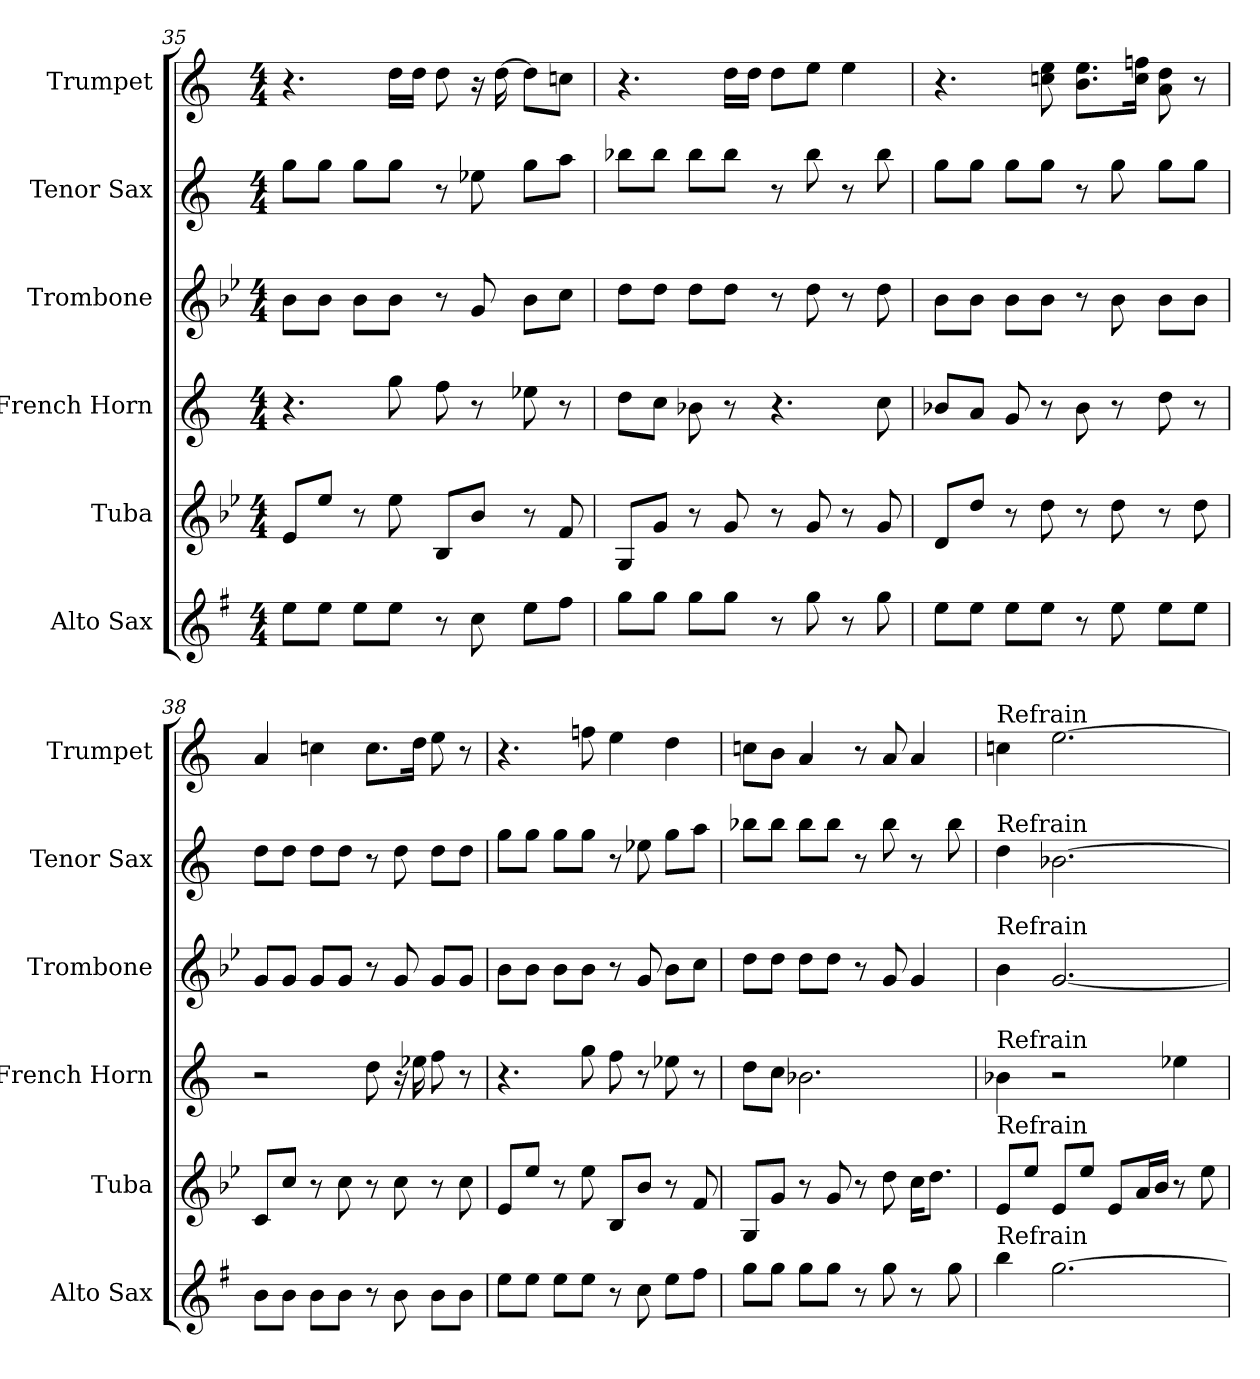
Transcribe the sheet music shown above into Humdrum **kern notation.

**kern	**kern	**kern	**kern	**kern	**kern
*part6	*part5	*part4	*part3	*part2	*part1
*staff6	*staff5	*staff4	*staff3	*staff2	*staff1
*I"Alto Sax	*I"Tuba	*I"French Horn	*I"Trombone	*I"Tenor Sax	*I"Trumpet
*I'Alto Sax	*I'Tuba	*I'French Horn	*I'Trombone	*I'Tenor Sax	*I'Trumpet
*clefG2	*clefG2	*clefG2	*clefG2	*clefG2	*clefG2
*ITrd5c9	*ITrd15c26	*ITrd8c14	*ITrd8c14	*ITrd8c14	*ITrd1c2
*k[b-e-]	*k[b-e-]	*	*k[b-e-]	*	*
*M4/4	*M4/4	*M4/4	*M4/4	*M4/4	*M4/4
=35	=35	=35	=35	=35	=35
8gL	8EE-L	4.r	8B-L	8gL	4.r
8gJ	8E-J	.	8B-J	8gJ	.
8gL	8r	.	8B-L	8gL	.
8gJ	8E-	8g	8B-J	8gJ	16ccLL
.	.	.	.	.	16ccJJ
8r	8BBB-L	8f	8r	8r	8cc
8e-	8BB-J	8r	8G	8e-	16r
.	.	.	.	.	[16cc
8gL	8r	8e-	8B-L	8gL	8ccL]
8aJ	8FF	8r	8cJ	8aJ	8b-J
=36	=36	=36	=36	=36	=36
8b-L	8GGGL	8dL	8dL	8b-L	4.r
8b-J	8GGJ	8cJ	8dJ	8b-J	.
8b-L	8r	8B-	8dL	8b-L	.
8b-J	8GG	8r	8dJ	8b-J	16ccLL
.	.	.	.	.	16ccJJ
8r	8r	4.r	8r	8r	8ccL
8b-	8GG	.	8d	8b-	8ddJ
8r	8r	.	8r	8r	4dd
8b-	8GG	8c	8d	8b-	.
=37	=37	=37	=37	=37	=37
8gL	8DDL	8B-L	8B-L	8gL	4.r
8gJ	8DJ	8AJ	8B-J	8gJ	.
8gL	8r	8G	8B-L	8gL	.
8gJ	8D	8r	8B-J	8gJ	8b- 8dd
8r	8r	8B-	8r	8r	8.a 8.ddL
8g	8D	8r	8B-	8g	.
.	.	.	.	.	16b- 16ee-Jk
8gL	8r	8d	8B-L	8gL	8g 8cc
8gJ	8D	8r	8B-J	8gJ	8r
=38	=38	=38	=38	=38	=38
8dL	8CCL	2r	8GL	8dL	4g
8dJ	8CJ	.	8GJ	8dJ	.
8dL	8r	.	8GL	8dL	4b-
8dJ	8C	.	8GJ	8dJ	.
8r	8r	8d	8r	8r	8.b-L
8d	8C	16r	8G	8d	.
.	.	16e-	.	.	16ccJk
8dL	8r	8f	8GL	8dL	8dd
8dJ	8C	8r	8GJ	8dJ	8r
=39	=39	=39	=39	=39	=39
8gL	8EE-L	4.r	8B-L	8gL	4.r
8gJ	8E-J	.	8B-J	8gJ	.
8gL	8r	.	8B-L	8gL	.
8gJ	8E-	8g	8B-J	8gJ	8ee-
8r	8BBB-L	8f	8r	8r	4dd
8e-	8BB-J	8r	8G	8e-	.
8gL	8r	8e-	8B-L	8gL	4cc
8aJ	8FF	8r	8cJ	8aJ	.
=40	=40	=40	=40	=40	=40
8b-L	8GGGL	8dL	8dL	8b-L	8b-L
8b-J	8GGJ	8cJ	8dJ	8b-J	8aJ
8b-L	8r	2.B-	8dL	8b-L	4g
8b-J	8GG	.	8dJ	8b-J	.
8r	8r	.	8r	8r	8r
8b-	8D	.	8G	8b-	8g
8r	16CKL	.	4G	8r	4g
.	8.DJ	.	.	.	.
8b-	.	.	.	8b-	.
=41	=41	=41	=41	=41	=41
!	!	!	!	!	!LO:TX:a:t=Refrain
!	!	!	!	!LO:TX:a:t=Refrain	!
!	!	!	!LO:TX:a:t=Refrain	!	!
!	!	!LO:TX:a:t=Refrain	!	!	!
!	!LO:TX:a:t=Refrain	!	!	!	!
!LO:TX:a:t=Refrain	!	!	!	!	!
4dd	8EE-L	4B-	4B-	4d	4b-
.	8E-J	.	.	.	.
[2.b-	8EE-L	2r	[2.G	[2.B-	[2.dd
.	8E-J	.	.	.	.
.	8EE-L	.	.	.	.
.	16AAL	.	.	.	.
.	16BB-JJ	.	.	.	.
.	8r	4e-	.	.	.
.	8E-	.	.	.	.
=	=	=	=	=	=
*-	*-	*-	*-	*-	*-
